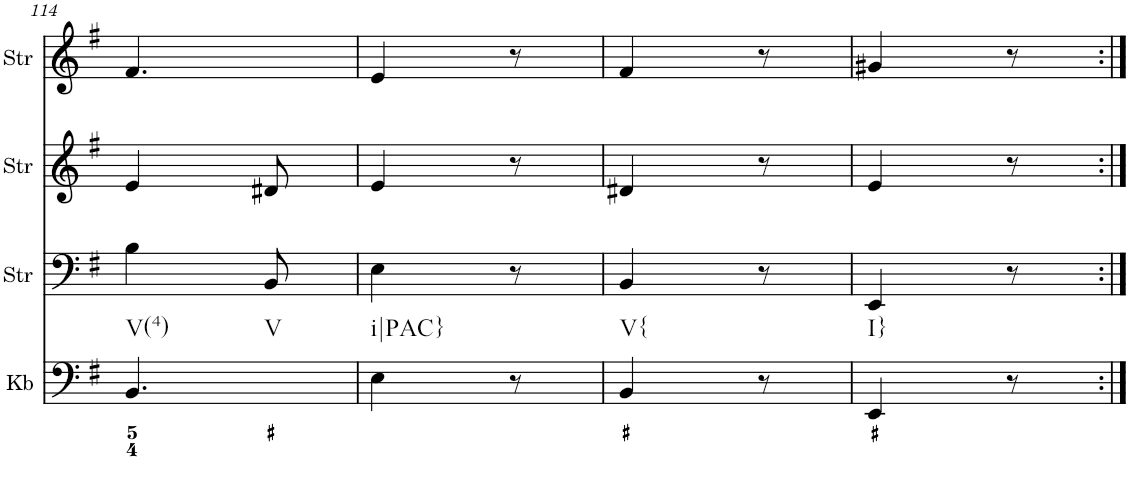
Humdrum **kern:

**kern	**kern	**kern	**kern
*part4	*part3	*part2	*part1
*staff4	*staff3	*staff2	*staff1
*I"Keyboard	*I"StringInstrument	*I"StringInstrument	*I"StringInstrument
*I'Kb	*I'Str	*I'Str	*I'Str
!!LO:PB:g=z
*clefF4	*clefF4	*clefG2	*clefG2
*k[f#]	*k[f#]	*k[f#]	*k[f#]
*M3/8	*M3/8	*M3/8	*M3/8
=114	=114	=114	=114
!LO:TX:b:t=V(4)	!	!	!
!LO:TX:b:t=V	!	!	!
4.BB/	4B\	4e/	4.f#/
.	8BB/	8d#X/	.
=115	=115	=115	=115
!LO:TX:b:t=i|PAC}	!	!	!
4E\	4E\	4e/	4e/
8r	8r	8r	8r
=116	=116	=116	=116
!LO:TX:b:t=V{	!	!	!
4BB/	4BB/	4d#X/	4f#/
8r	8r	8r	8r
=117	=117	=117	=117
!LO:TX:b:t=I}	!	!	!
4EE/	4EE/	4e/	4g#X/
8r	8r	8r	8r
=:|!	=:|!	=:|!	=:|!
*-	*-	*-	*-
